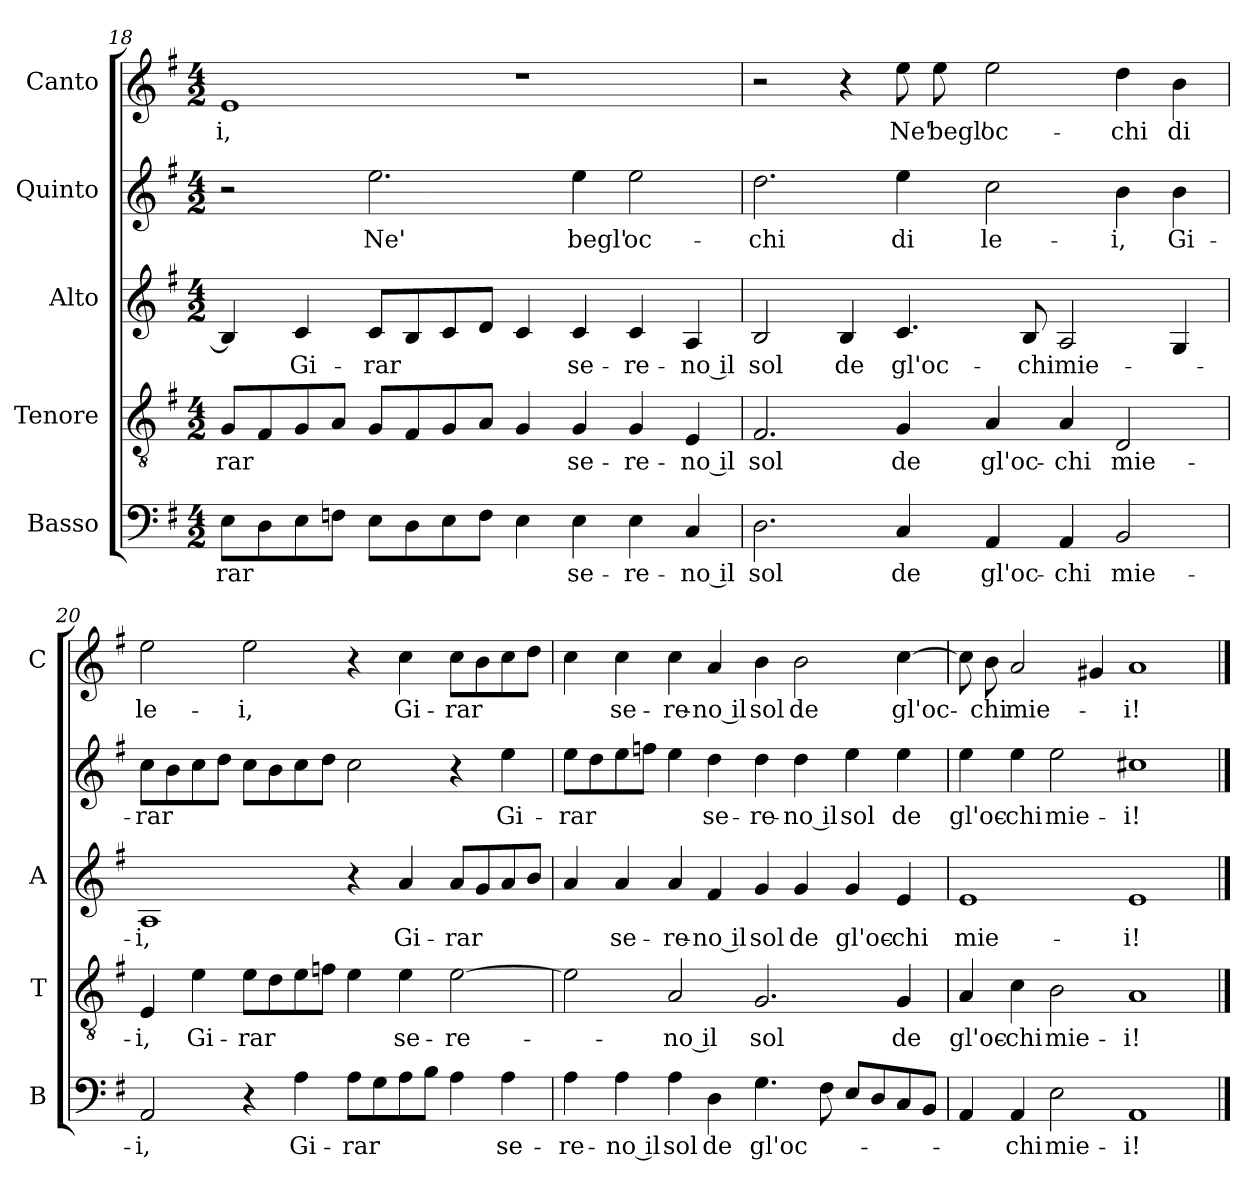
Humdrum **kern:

**kern	**text	**kern	**text	**kern	**text	**kern	**text	**kern	**text
*part5	*part5	*part4	*part4	*part3	*part3	*part2	*part2	*part1	*part1
*staff5	*staff5	*staff4	*staff4	*staff3	*staff3	*staff2	*staff2	*staff1	*staff1
*I"Basso	*	*I"Tenore	*	*I"Alto	*	*I"Quinto	*	*I"Canto	*
*I'B	*	*I'T	*	*I'A	*	*	*	*I'C	*
*clefF4	*	*clefGv2	*	*clefG2	*	*clefG2	*	*clefG2	*
*k[f#]	*	*k[f#]	*	*k[f#]	*	*k[f#]	*	*k[f#]	*
*G:	*	*G:	*	*G:	*	*G:	*	*G:	*
*M4/2	*	*M4/2	*	*M4/2	*	*M4/2	*	*M4/2	*
=18	=18	=18	=18	=18	=18	=18	=18	=18	=18
!	!LO:LY:b	!	!LO:LY:b	!	!	!	!	!	!LO:LY:b
8E\L	-rar	8G/L	-rar	4B/]	.	2r	.	1e	-i,
8D\	.	8F#/	.	.	.	.	.	.	.
!	!	!	!	!	!LO:LY:b	!	!	!	!
8E\	.	8G/	.	4c/	Gi-	.	.	.	.
8Fn\J	.	8A/J	.	.	.	.	.	.	.
!	!	!	!	!	!LO:LY:b	!	!LO:LY:b	!	!
8E\L	.	8G/L	.	8c/L	-rar	2.ee\	Ne'	.	.
8D\	.	8F#/	.	8B/	.	.	.	.	.
8E\	.	8G/	.	8c/	.	.	.	.	.
8F\J	.	8A/J	.	8d/J	.	.	.	.	.
4E\	.	4G/	.	4c/	.	.	.	1r	.
!	!LO:LY:b	!	!LO:LY:b	!	!LO:LY:b	!	!LO:LY:b	!	!
4E\	se-	4G/	se-	4c/	se-	4ee\	begl'	.	.
!	!LO:LY:b	!	!LO:LY:b	!	!LO:LY:b	!	!LO:LY:b	!	!
4E\	-re-	4G/	-re-	4c/	-re-	2ee\	oc-	.	.
!	!LO:LY:b	!	!LO:LY:b	!	!LO:LY:b	!	!	!	!
4C/	-no il	4E/	-no il	4A/	-no il	.	.	.	.
=19	=19	=19	=19	=19	=19	=19	=19	=19	=19
!	!LO:LY:b	!	!LO:LY:b	!	!LO:LY:b	!	!LO:LY:b	!	!
2.D\	sol	2.F#/	sol	2B/	sol	2.dd\	-chi	2r	.
!	!	!	!	!	!LO:LY:b	!	!	!	!
.	.	.	.	4B/	de	.	.	4r	.
!	!LO:LY:b	!	!LO:LY:b	!	!LO:LY:b	!	!LO:LY:b	!	!LO:LY:b
4C/	de	4G/	de	4.c/	gl'oc-	4ee\	di	8ee\	Ne'
!	!	!	!	!	!	!	!	!	!LO:LY:b
.	.	.	.	.	.	.	.	8ee\	begl'
!	!LO:LY:b	!	!LO:LY:b	!	!	!	!LO:LY:b	!	!LO:LY:b
4AA/	gl'oc-	4A/	gl'oc-	.	.	2cc\	le-	2ee\	oc-
!	!	!	!	!	!LO:LY:b	!	!	!	!
.	.	.	.	8B/	-chi	.	.	.	.
!	!LO:LY:b	!	!LO:LY:b	!	!LO:LY:b	!	!	!	!
4AA/	-chi	4A/	-chi	2A/	mie-	.	.	.	.
!	!LO:LY:b	!	!LO:LY:b	!	!	!	!LO:LY:b	!	!LO:LY:b
2BB/	mie-	2D/	mie-	.	.	4b\	-i,	4dd\	-chi
!	!	!	!	!	!	!	!LO:LY:b	!	!LO:LY:b
.	.	.	.	4G/	.	4b\	Gi-	4b\	di
!!LO:PB:g=z
=20	=20	=20	=20	=20	=20	=20	=20	=20	=20
!	!LO:LY:b	!	!LO:LY:b	!	!LO:LY:b	!	!LO:LY:b	!	!LO:LY:b
2AA/	-i,	4E/	-i,	1A	-i,	8cc\L	-rar	2ee\	le-
.	.	.	.	.	.	8b\	.	.	.
!	!	!	!LO:LY:b	!	!	!	!	!	!
.	.	4e\	Gi-	.	.	8cc\	.	.	.
.	.	.	.	.	.	8dd\J	.	.	.
!	!	!	!LO:LY:b	!	!	!	!	!	!LO:LY:b
4r	.	8e\L	-rar	.	.	8cc\L	.	2ee\	-i,
.	.	8d\	.	.	.	8b\	.	.	.
!	!LO:LY:b	!	!	!	!	!	!	!	!
4A\	Gi-	8e\	.	.	.	8cc\	.	.	.
.	.	8fn\J	.	.	.	8dd\J	.	.	.
!	!LO:LY:b	!	!	!	!	!	!	!	!
8A\L	-rar	4e\	.	4r	.	2cc\	.	4r	.
8G\	.	.	.	.	.	.	.	.	.
!	!	!	!LO:LY:b	!	!LO:LY:b	!	!	!	!LO:LY:b
8A\	.	4e\	se-	4a/	Gi-	.	.	4cc\	Gi-
8B\J	.	.	.	.	.	.	.	.	.
!	!	!	!LO:LY:b	!	!LO:LY:b	!	!	!	!LO:LY:b
4A\	.	[2e\	-re-	8a/L	-rar	4r	.	8cc\L	-rar
.	.	.	.	8g/	.	.	.	8b\	.
!	!LO:LY:b	!	!	!	!	!	!LO:LY:b	!	!
4A\	se-	.	.	8a/	.	4ee\	Gi-	8cc\	.
.	.	.	.	8b/J	.	.	.	8dd\J	.
=21	=21	=21	=21	=21	=21	=21	=21	=21	=21
!	!LO:LY:b	!	!	!	!	!	!LO:LY:b	!	!
4A\	-re-	2e\]	.	4a/	.	8ee\L	-rar	4cc\	.
.	.	.	.	.	.	8dd\	.	.	.
!	!LO:LY:b	!	!	!	!LO:LY:b	!	!	!	!LO:LY:b
4A\	-no il	.	.	4a/	se-	8ee\	.	4cc\	se-
.	.	.	.	.	.	8ffn\J	.	.	.
!	!LO:LY:b	!	!LO:LY:b	!	!LO:LY:b	!	!	!	!LO:LY:b
4A\	sol	2A/	-no il	4a/	-re-	4ee\	.	4cc\	-re-
!	!LO:LY:b	!	!	!	!LO:LY:b	!	!LO:LY:b	!	!LO:LY:b
4D\	de	.	.	4f#/	-no il	4dd\	se-	4a/	-no il
!	!LO:LY:b	!	!LO:LY:b	!	!LO:LY:b	!	!LO:LY:b	!	!LO:LY:b
4.G\	gl'oc-	2.G/	sol	4g/	sol	4dd\	-re-	4b\	sol
!	!	!	!	!	!LO:LY:b	!	!LO:LY:b	!	!LO:LY:b
.	.	.	.	4g/	de	4dd\	-no il	2b\	de
8F#\	.	.	.	.	.	.	.	.	.
!	!	!	!	!	!LO:LY:b	!	!LO:LY:b	!	!
8E/L	.	.	.	4g/	gl'oc-	4ee\	sol	.	.
8D/	.	.	.	.	.	.	.	.	.
!	!	!	!LO:LY:b	!	!LO:LY:b	!	!LO:LY:b	!	!LO:LY:b
8C/	.	4G/	de	4e/	-chi	4ee\	de	[4cc\	gl'oc-
8BB/J	.	.	.	.	.	.	.	.	.
=22	=22	=22	=22	=22	=22	=22	=22	=22	=22
!	!	!	!LO:LY:b	!	!LO:LY:b	!	!LO:LY:b	!	!
4AA/	.	4A/	gl'oc-	1e	mie-	4ee\	gl'oc-	8cc\]	.
!	!	!	!	!	!	!	!	!	!LO:LY:b
.	.	.	.	.	.	.	.	8b\	-chi
!	!LO:LY:b	!	!LO:LY:b	!	!	!	!LO:LY:b	!	!LO:LY:b
4AA/	-chi	4c\	-chi	.	.	4ee\	-chi	2a/	mie-
!	!LO:LY:b	!	!LO:LY:b	!	!	!	!LO:LY:b	!	!
2E\	mie-	2B\	mie-	.	.	2ee\	mie-	.	.
.	.	.	.	.	.	.	.	4g#X/	.
!	!LO:LY:b	!	!LO:LY:b	!	!LO:LY:b	!	!LO:LY:b	!	!LO:LY:b
1AA	-i!	1A	-i!	1e	-i!	1cc#X	-i!	1a	-i!
==	==	==	==	==	==	==	==	==	==
*-	*-	*-	*-	*-	*-	*-	*-	*-	*-
